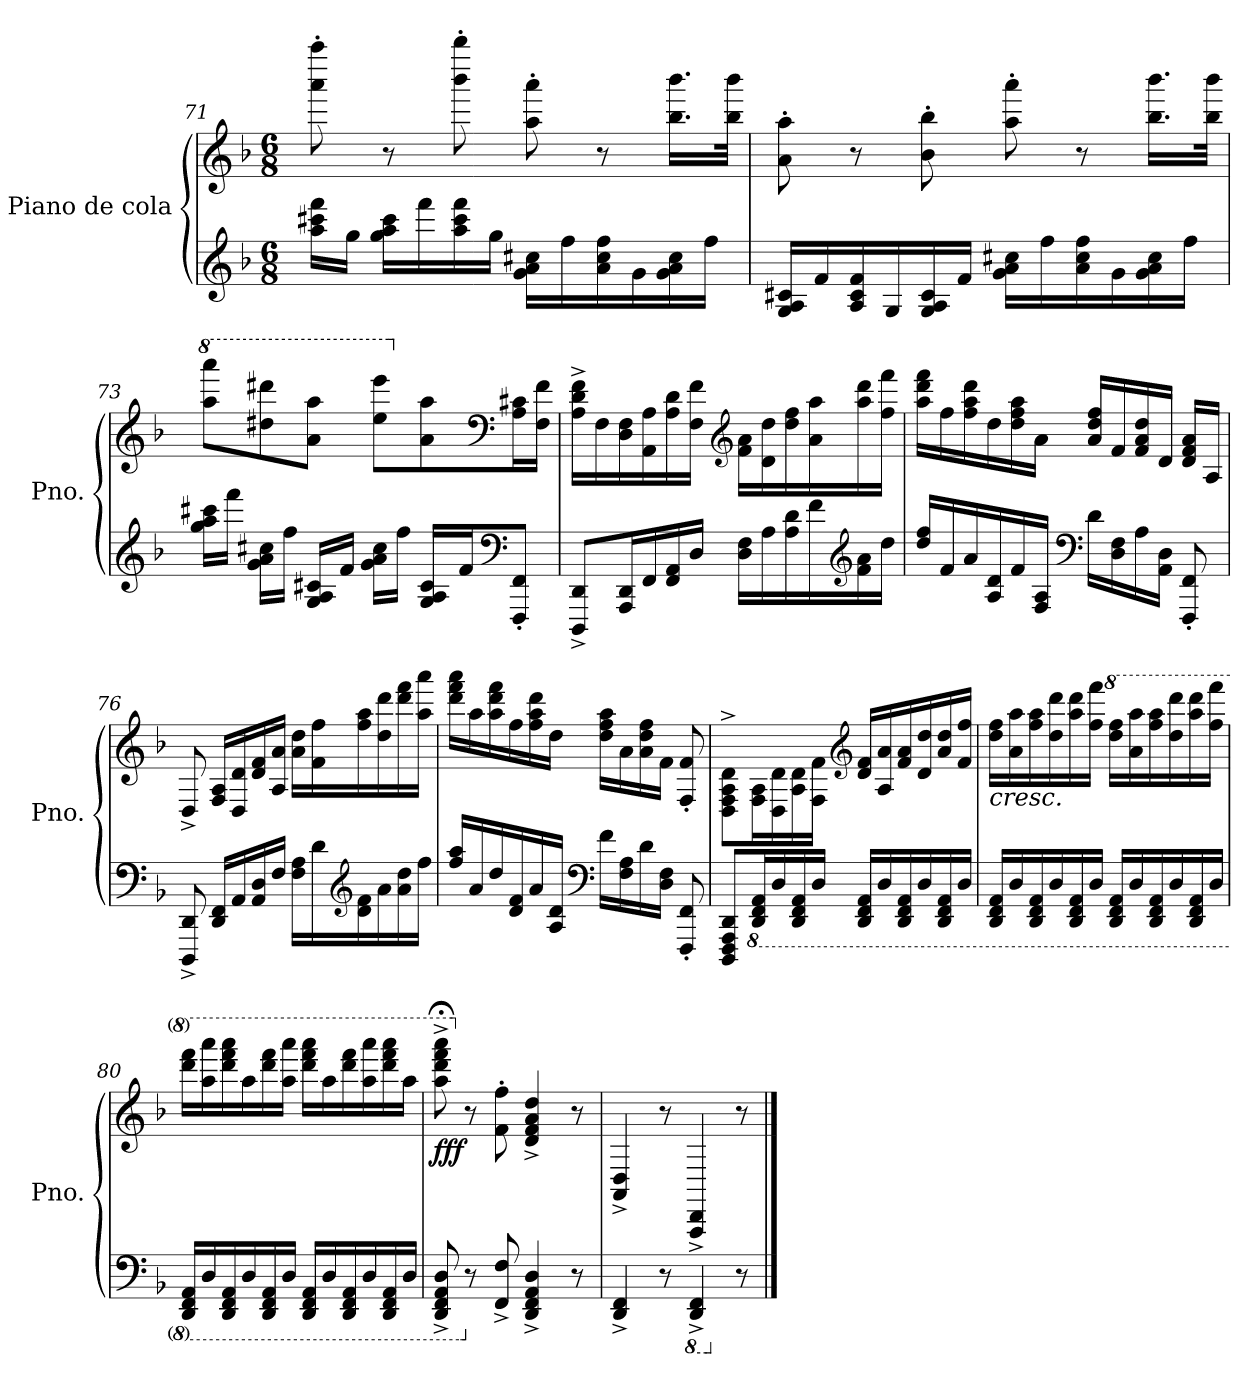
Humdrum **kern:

**kern	**kern	**dynam
*part1	*part1	*part1
*staff2	*staff1	*staff1/2
*I"Piano de cola	*	*
*I'Pno.	*	*
*clefG2	*clefG2	*
*k[b-]	*k[b-]	*
*M6/8	*M6/8	*
=71	=71	=71
16aa\ 16ccc#X\ 16fff\	8aaa\' 8aaaa\'	.
16gg\JJ	.	.
16gg\ 16aa\ 16ccc#\LL	8r	.
16fff\	.	.
16aa\ 16ccc#\ 16fff\	8bbb-\' 8bbbb-\'	.
16gg\JJ	.	.
16g\ 16a\ 16cc#X\LL	8aa\' 8aaa\'	.
16ff\	.	.
16a\ 16cc#\ 16ff\	8r	.
16g\	.	.
16g\ 16a\ 16cc#\	16.bb-\ 16.bbb-\LL	.
16ff\JJ	.	.
.	32bb-\ 32bbb-\JJk	.
!!LO:PB:g=z
=72	=72	=72
16G/ 16A/ 16c#X/LL	8a\' 8aa\'	.
16f/	.	.
16A/ 16c#/ 16f/	8r	.
16G/	.	.
16G/ 16A/ 16c#/	8b-\' 8bb-\'	.
16f/JJ	.	.
16g\ 16a\ 16cc#X\LL	8aa\' 8aaa\'	.
16ff\	.	.
16a\ 16cc#\ 16ff\	8r	.
16g\	.	.
16g\ 16a\ 16cc#\	16.bb-\ 16.bbb-\LL	.
16ff\JJ	.	.
.	32bb-\ 32bbb-\JJk	.
=73	=73	=73
*	*8va	*
16gg\ 16aa\ 16ccc#X\LL	8aaa\ 8aaaa\L	.
16fff\JJ	.	.
16g\ 16a\ 16cc#X\LL	8ddd#X\ 8dddd#X\	.
16ff\JJ	.	.
16G/ 16A/ 16c#X/LL	8aa\ 8aaa\J	.
16f/JJ	.	.
16g\ 16a\ 16cc#\LL	8eee\ 8eeee\L	.
16ff\JJ	.	.
*	*X8va	*
16G/ 16A/ 16c#/LL	8a\ 8aa\	.
16f/J	.	.
*clefF4	*clefF4	*
8FFF/' 8FF/'J	16A\ 16c#X\L	.
.	16F\ 16f\JJ	.
!!LO:LB:g=z
=74	=74	=74
8DDD/^ 8DD/^L	16A\^ 16d\^ 16f\^LL	.
.	16F\	.
16AAA/ 16DD/L	16D\ 16F\	.
16FF/	16AA\ 16A\	.
16FF/ 16AA/	16A\ 16d\	.
16D/JJ	16F\ 16f\JJ	.
*	*clefG2	*
16D\ 16F\LL	16f\ 16a\LL	.
16A\	16d\ 16dd\	.
16A\ 16d\	16dd\ 16ff\	.
16f\	16a\ 16aa\	.
*clefG2	*	*
16f\ 16a\	16aa\ 16ddd\	.
16dd\JJ	16ff\ 16fff\JJ	.
=75	=75	=75
16dd/ 16ff/LL	16aa\ 16ddd\ 16fff\LL	.
16f/	16ff\	.
16a/	16ff\ 16aa\ 16ddd\	.
16A/ 16d/	16dd\	.
16f/	16dd\ 16ff\ 16aa\	.
16F/ 16A/JJ	16a\JJ	.
*clefF4	*	*
16d\LL	16a/ 16dd/ 16ff/LL	.
16D\ 16F\	16f/	.
16A\	16f/ 16a/ 16dd/	.
16AA\ 16D\JJ	16d/JJ	.
8FFF/' 8FF/'	16d/ 16f/ 16a/LL	.
.	16A/JJ	.
=76	=76	=76
8DDD/^ 8DD/^	8D^/	.
16DD/ 16FF/LL	16F/ 16A/LL	.
16AA/	16D/ 16d/	.
16AA/ 16D/	16d/ 16f/	.
16F/JJ	16A/ 16a/JJ	.
16F\ 16A\LL	16a\ 16dd\LL	.
16d\	16f\ 16ff\	.
*clefG2	*	*
16d\ 16f\	16ff\ 16aa\	.
16a\	16dd\ 16ddd\	.
16a\ 16dd\	16ddd\ 16fff\	.
16ff\JJ	16aa\ 16aaa\JJ	.
!!LO:LB:g=z
=77	=77	=77
16ff/ 16aa/LL	16ddd\ 16fff\ 16aaa\LL	.
16a/	16aa\	.
16dd/	16aa\ 16ddd\ 16fff\	.
16d/ 16f/	16ff\	.
16a/	16ff\ 16aa\ 16ddd\	.
16A/ 16d/JJ	16dd\JJ	.
*clefF4	*	*
16f\LL	16dd\ 16ff\ 16aa\LL	.
16F\ 16A\	16a\	.
16d\	16a\ 16dd\ 16ff\	.
16D\ 16F\JJ	16f\JJ	.
8FFF/' 8FF/'	8F/' 8f/'	.
=78	=78	=78
8DDD/ 8FFF/ 8AAA/ 8DD/L	8D\^ 8F\^ 8A\^ 8d\^L	.
*8ba	*	*
16DDD/ 16FFF/ 16AAA/L	16F\ 16A\L	.
16DD/	16D\ 16d\	.
16DDD/ 16FFF/ 16AAA/	16A\ 16d\	.
16DD/JJ	16F\ 16f\JJ	.
*	*clefG2	*
16DDD/ 16FFF/ 16AAA/LL	16d/ 16f/LL	.
16DD/	16A/ 16a/	.
16DDD/ 16FFF/ 16AAA/	16f/ 16a/	.
16DD/	16d/ 16dd/	.
16DDD/ 16FFF/ 16AAA/	16a/ 16dd/	.
16DD/JJ	16f/ 16ff/JJ	.
=79	=79	=79
!	!	!LO:HP:b
16DDD/ 16FFF/ 16AAA/LL	16dd\ 16ff\LL	<
16DD/	16a\ 16aa\	.
16DDD/ 16FFF/ 16AAA/	16ff\ 16aa\	.
16DD/	16dd\ 16ddd\	.
16DDD/ 16FFF/ 16AAA/	16aa\ 16ddd\	.
16DD/JJ	16ff\ 16fff\JJ	.
*	*8va	*
16DDD/ 16FFF/ 16AAA/LL	16ddd\ 16fff\LL	.
16DD/	16aa\ 16aaa\	.
16DDD/ 16FFF/ 16AAA/	16fff\ 16aaa\	.
16DD/	16ddd\ 16dddd\	.
16DDD/ 16FFF/ 16AAA/	16aaa\ 16dddd\	.
16DD/JJ	16fff\ 16ffff\JJ	.
!!LO:LB:g=z
=80	=80	=80
16DDD/ 16FFF/ 16AAA/LL	16dddd\ 16ffff\LL	.
16DD/	16aaa\ 16aaaa\	.
16DDD/ 16FFF/ 16AAA/	16dddd\ 16ffff\ 16aaaa\	.
16DD/	16aaa\	.
16DDD/ 16FFF/ 16AAA/	16dddd\ 16ffff\	.
16DD/JJ	16aaa\ 16aaaa\JJ	.
16DDD/ 16FFF/ 16AAA/LL	16dddd\ 16ffff\ 16aaaa\LL	.
16DD/	16aaa\	.
16DDD/ 16FFF/ 16AAA/	16dddd\ 16ffff\	.
16DD/	16aaa\ 16aaaa\	.
16DDD/ 16FFF/ 16AAA/	16dddd\ 16ffff\ 16aaaa\	.
16DD/JJ	16aaa\JJ	.
=81	=81	=81
!	!	!LO:DY:b
8DDD/^ 8FFF/^ 8AAA/^ 8DD/^	8aaa\;<^ 8dddd\;<^ 8ffff\;<^ 8aaaa\;<^	fff
*X8ba	*	*
*	*X8va	*
8r	8r	[
8FF/^ 8F/^	8f\' 8ff\'	.
4DD/^ 4FF/^ 4AA/^ 4D/^	4d/^ 4f/^ 4a/^ 4dd/^	.
8r	8r	.
=82	=82	=82
4DD/^ 4FF/^	4AA/^ 4D/^	.
8r	8r	.
*8ba	*	*
4DDD/^ 4FFF/^	4AAA/^ 4DD/^	.
*X8ba	*	*
8r	8r	.
==	==	==
*-	*-	*-
